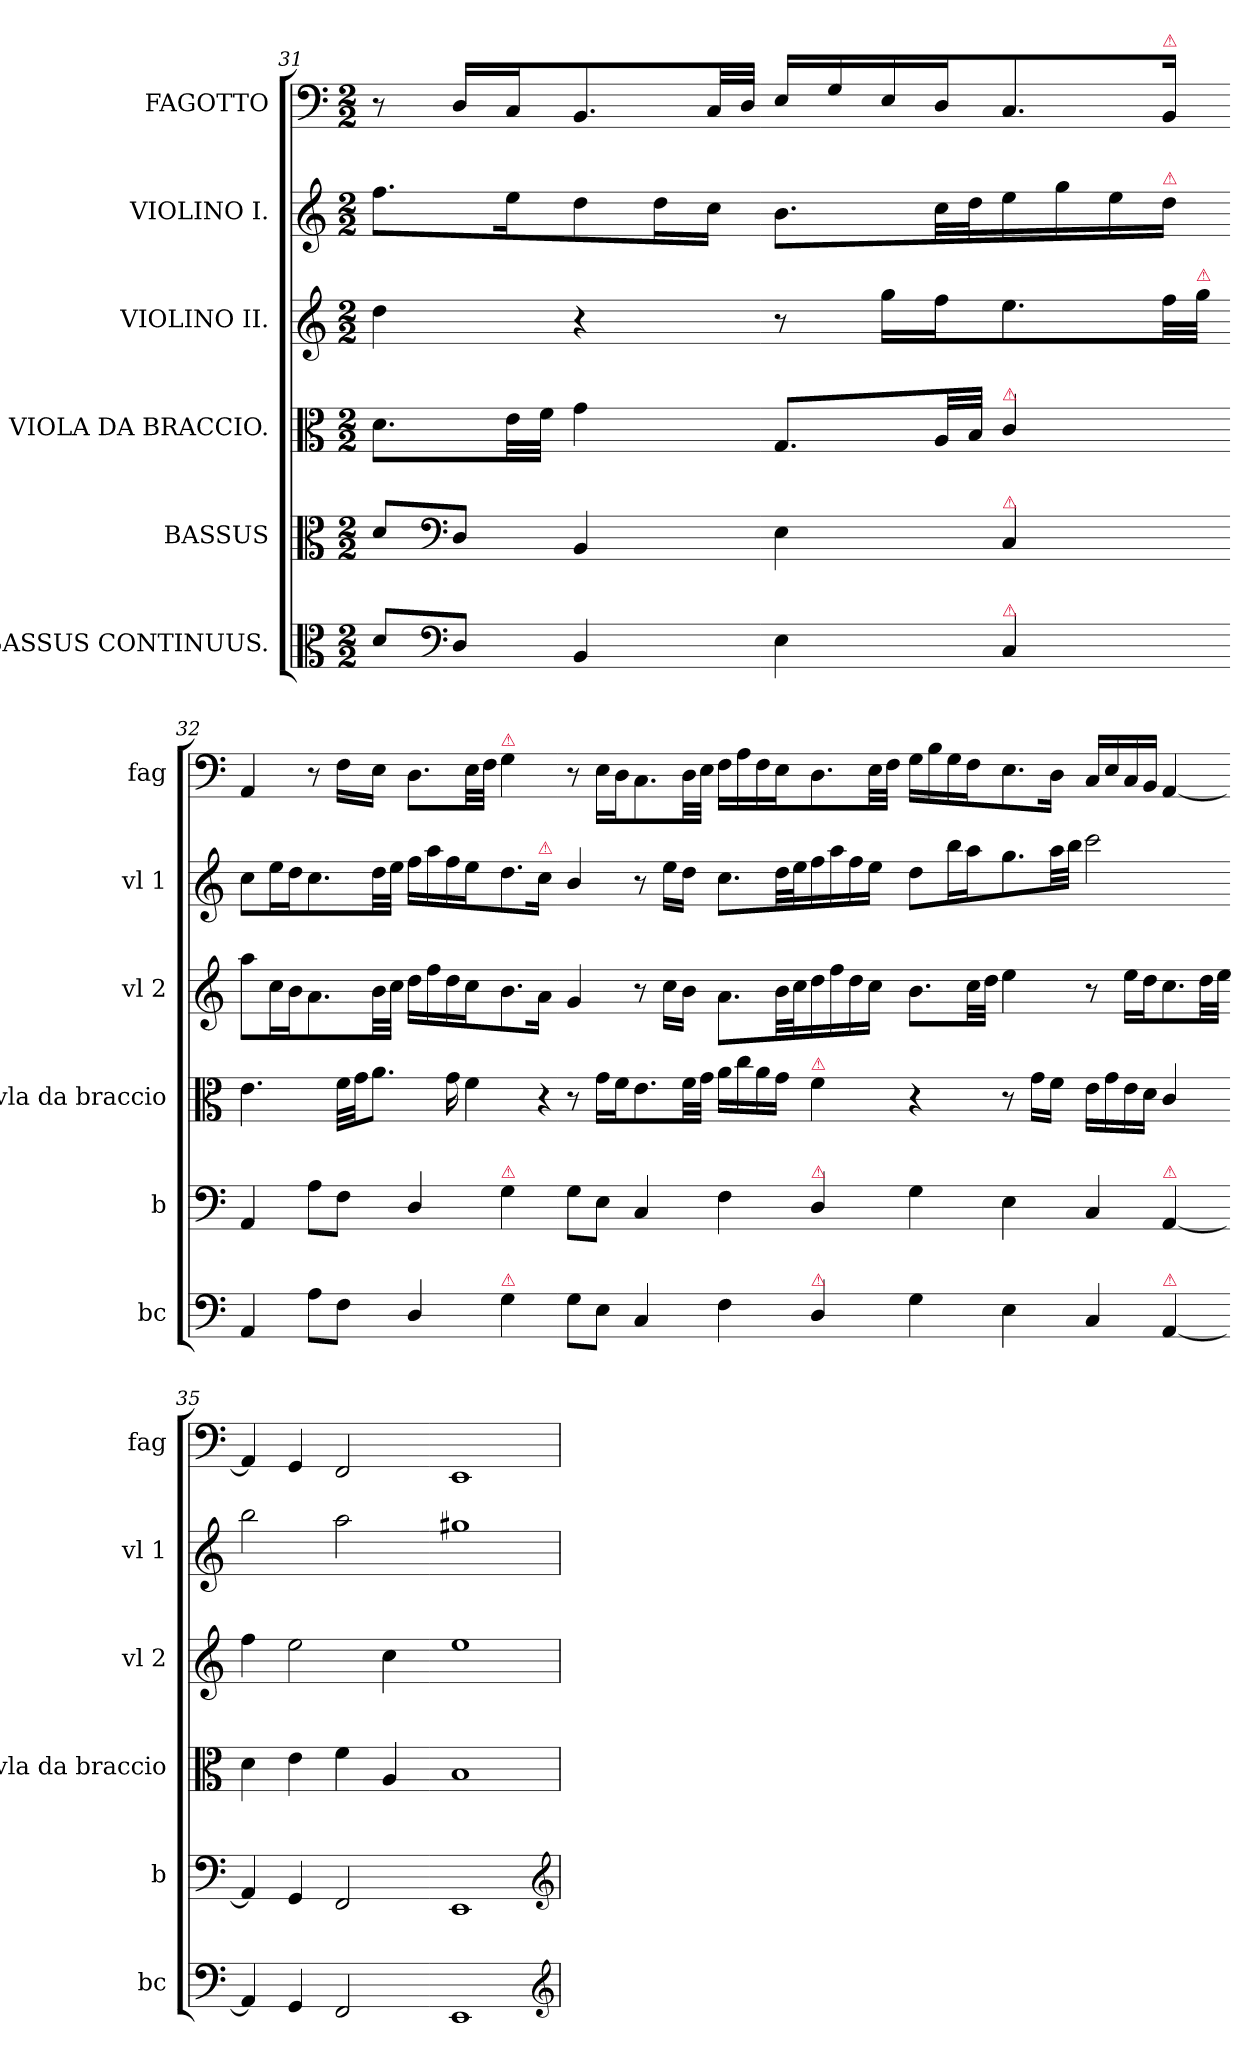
**kern	**kern	**kern	**kern	**kern	**kern
*part6	*part5	*part4	*part3	*part2	*part1
*staff6	*staff5	*staff4	*staff3	*staff2	*staff1
*I"BASSUS CONTINUUS.	*I"BASSUS	*I"VIOLA DA BRACCIO.	*I"VIOLINO II.	*I"VIOLINO I.	*I"FAGOTTO
*I'bc	*I'b	*I'vla da braccio	*I'vl 2	*I'vl 1	*I'fag
*clefC3	*clefC3	*clefC3	*clefG2	*clefG2	*clefF4
*k[]	*k[]	*k[]	*k[]	*k[]	*k[]
*a:	*a:	*a:	*a:	*a:	*a:
*M2/2	*M2/2	*M2/2	*M2/2	*M2/2	*M2/2
=31	=31	=31	=31	=31	=31
8d/L	8d/L	8.d\L	4dd\	8.ff\L	8r
*clefF4	*clefF4	*	*	*	*
8D/J	8D/J	.	.	.	16D/LL
.	.	32e\LL	.	16ee\K	16C/J
.	.	32f\JJJ	.	.	.
4BB/	4BB/	4g\	4r	8dd\	8.BB/
.	.	.	.	16dd\L	.
.	.	.	.	16cc\JJ	32C/LL
.	.	.	.	.	32D/JJJ
4E\	4E\	8.G/L	8r	8.b\L	16E/LL
.	.	.	.	.	16G/
.	.	.	16gg\LL	.	16E/
.	.	32A/LL	16ff\J	32cc\LL	16D/J
.	.	32B/JJJ	.	32dd\J	.
!	!	!LO:TX:a:color=crimson:t=⚠	!	!	!
!	!LO:TX:a:color=crimson:t=⚠	!	!	!	!
!LO:TX:a:color=crimson:t=⚠	!	!	!	!	!
4C/	4C/	4c/	8.ee\	16ee\	8.C/
.	.	.	.	16gg\	.
.	.	.	.	16ee\	.
!	!	!	!	!	!LO:TX:a:color=crimson:t=⚠
!	!	!	!	!LO:TX:a:color=crimson:t=⚠	!
.	.	.	32ff\LL	16dd\JJ	16BB/Jk
!	!	!	!LO:TX:a:color=crimson:t=⚠	!	!
.	.	.	32gg\JJJ	.	.
=32-	=32-	=32-	=32-	=32-	=32-
4AA/	4AA/	4.e\	8aa\L	8cc\L	4AA/
.	.	.	16cc\L	16ee\L	.
.	.	.	16b\J	16dd\J	.
8A\L	8A\L	.	8.a\	8.cc\	8r
8F\J	8F\J	32f\LLL	.	.	16F\LL
.	.	32g\JJ	.	.	.
.	.	8.a\J	32b\LL	32dd\LL	16E\JJ
.	.	.	32cc\JJJ	32ee\JJJ	.
4D/	4D/	.	16dd\LL	16ff\LL	8.D\L
.	.	.	16ff\	16aa\	.
.	.	16g\	16dd\	16ff\	.
.	.	4f\	16cc\J	16ee\J	32E\LL
.	.	.	.	.	32F\JJJ
!	!	!	!	!	!LO:TX:a:color=crimson:t=⚠
!	!LO:TX:a:color=crimson:t=⚠	!	!	!	!
!LO:TX:a:color=crimson:t=⚠	!	!	!	!	!
4G\	4G\	.	8.b\	8.dd\	4G\
!	!	!	!	!LO:TX:a:color=crimson:t=⚠	!
!	!	!LO:N:vis=4	!	!	!
.	.	16r	16a\Jk	16cc\Jk	.
=33-	=33-	=33-	=33-	=33-	=33-
8G\L	8G\L	8r	4g/	4b/	8r
8E\J	8E\J	16g\LL	.	.	16E\LL
.	.	16f\J	.	.	16D\J
4C/	4C/	8.e\	8r	8r	8.C\
.	.	.	16cc\LL	16ee\LL	.
.	.	32f\LL	16b\JJ	16dd\JJ	32D\LL
.	.	32g\JJJ	.	.	32E\JJJ
4F\	4F\	16a\LL	8.a\L	8.cc\L	16F\LL
.	.	16cc\	.	.	16A\
.	.	16a\	.	.	16F\
.	.	16g\JJ	32b\LL	32dd\LL	16E\J
.	.	.	32cc\J	32ee\J	.
!	!	!LO:TX:a:color=crimson:t=⚠	!	!	!
!	!LO:TX:a:color=crimson:t=⚠	!	!	!	!
!LO:TX:a:color=crimson:t=⚠	!	!	!	!	!
4D/	4D/	4f\	16dd\	16ff\	8.D\
.	.	.	16ff\	16aa\	.
.	.	.	16dd\	16ff\	.
.	.	.	16cc\JJ	16ee\JJ	32E\LL
.	.	.	.	.	32F\JJJ
=34-	=34-	=34-	=34-	=34-	=34-
4G\	4G\	4r	8.b\L	8dd\L	16G\LL
.	.	.	.	.	16B\
.	.	.	.	16bb\L	16G\
.	.	.	32cc\LL	16aa\J	16F\J
.	.	.	32dd\JJJ	.	.
4E\	4E\	8r	4ee\	8.gg\	8.E\
.	.	16g\LL	.	.	.
.	.	16f\JJ	.	32aa\LL	16D\Jk
.	.	.	.	32bb\JJJ	.
4C/	4C/	16e\LL	8r	2ccc\	16C/LL
.	.	16g\	.	.	16E/
.	.	16e\	16ee\LL	.	16C/
.	.	16d\JJ	16dd\J	.	16BB/JJ
!	!LO:TX:a:color=crimson:t=⚠	!	!	!	!
!LO:TX:a:color=crimson:t=⚠	!	!	!	!	!
[4AA/	[4AA/	4c/	8.cc\	.	[4AA/
.	.	.	32dd\LL	.	.
.	.	.	32ee\JJJ	.	.
=35-	=35-	=35-	=35-	=35-	=35-
4AA/]	4AA/]	4d\	4ff\	2bb\	4AA/]
4GG/	4GG/	4e\	2ee\	.	4GG/
2FF/	2FF/	4f\	.	2aa\	2FF/
.	.	4A/	4cc\	.	.
=36-	=36-	=36-	=36-	=36-	=36-
1EE	1EE	1B	1ee	1gg#X	1EE
*clefG2	*clefG2	*	*	*	*
=	=	=	=	=	=
*-	*-	*-	*-	*-	*-
